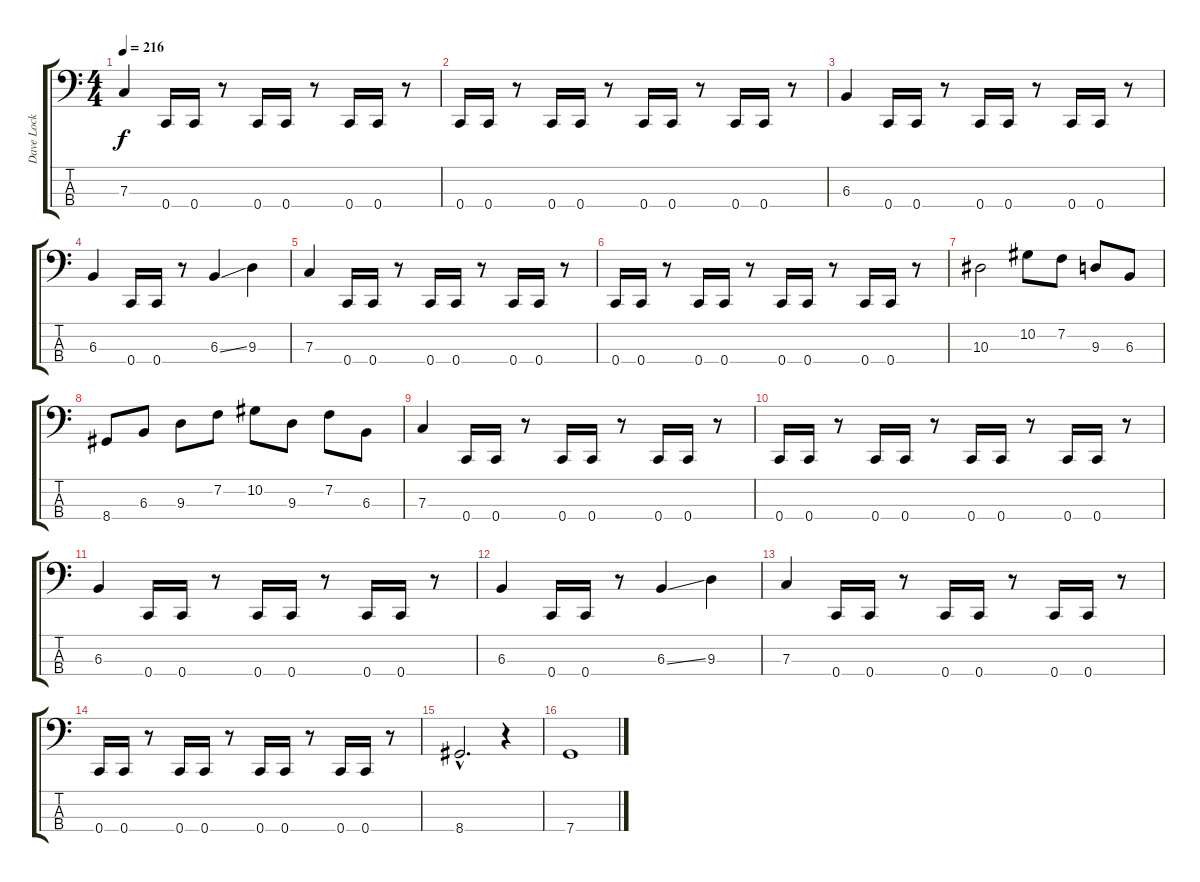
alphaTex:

\track ("Dave Lock (Bass)" "Dave Lock ") {instrument electricbassfinger}
\staff {score tabs}
\tuning (Eb2 Bb1 F1 C1) {hide}
\ts (4 4)
\tempo 216
\clef f4
\ks c
7.3.4{dy f volume 16} 0.4.16 0.4.16 r.8 0.4.16 0.4.16 r.8 0.4.16 0.4.16 r.8 |
0.4.16 0.4.16 r.8 0.4.16 0.4.16 r.8 0.4.16 0.4.16 r.8 0.4.16 0.4.16 r.8 |
6.3.4 0.4.16 0.4.16 r.8 0.4.16 0.4.16 r.8 0.4.16 0.4.16 r.8 |
6.3.4 0.4.16 0.4.16 r.8 6.3{ss}.4 9.3.4 |
7.3.4 0.4.16 0.4.16 r.8 0.4.16 0.4.16 r.8 0.4.16 0.4.16 r.8 |
0.4.16 0.4.16 r.8 0.4.16 0.4.16 r.8 0.4.16 0.4.16 r.8 0.4.16 0.4.16 r.8 |
10.3.2 10.2.8 7.2.8 9.3.8 6.3.8 |
8.4.8 6.3.8 9.3.8 7.2.8 10.2.8 9.3.8 7.2.8 6.3.8 |
7.3.4 0.4.16 0.4.16 r.8 0.4.16 0.4.16 r.8 0.4.16 0.4.16 r.8 |
0.4.16 0.4.16 r.8 0.4.16 0.4.16 r.8 0.4.16 0.4.16 r.8 0.4.16 0.4.16 r.8 |
6.3.4 0.4.16 0.4.16 r.8 0.4.16 0.4.16 r.8 0.4.16 0.4.16 r.8 |
6.3.4 0.4.16 0.4.16 r.8 6.3{ss}.4 9.3.4 |
7.3.4 0.4.16 0.4.16 r.8 0.4.16 0.4.16 r.8 0.4.16 0.4.16 r.8 |
0.4.16 0.4.16 r.8 0.4.16 0.4.16 r.8 0.4.16 0.4.16 r.8 0.4.16 0.4.16 r.8 |
8.4{hac}.2{d} r.4 |
7.4.1
